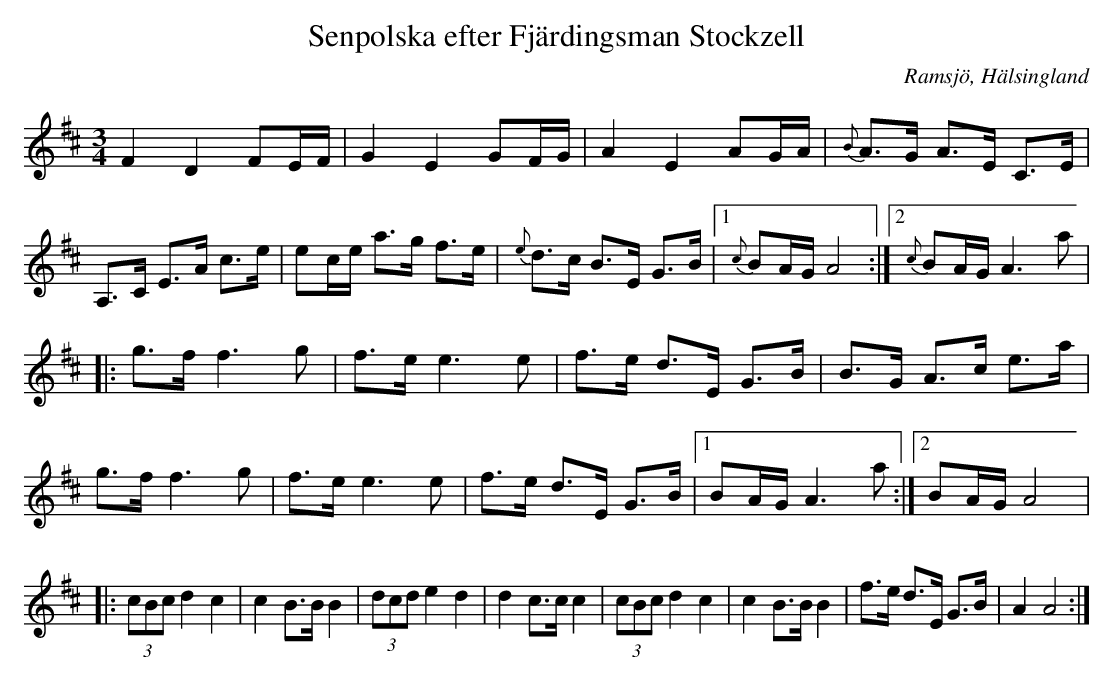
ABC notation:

X:1
T: Senpolska efter Fjärdingsman Stockzell
O: Ramsjö, Hälsingland
M:3/4
L:1/8
K:D
F2 D2 FE/F/|G2 E2 GF/G/|A2 E2 AG/A/|{B}A>G A>E C>E|A,>C E>A c>e|ec/e/ a>g f>e| {e}d>c B>E G>B |1 {c}BA/G/ A4:|2{c}BA/G/ A2>a2|
|:g>f f2>g2|f>e e2>e2|f>e d>E G>B|B>G A>c e>a|g>f f2>g2|f>e e2>e2|f>e d>E G>B|1 BA/G/ A2>a2:|2 BA/G/ A4|
|:(3cBc d2 c2|c2 B>B B2|(3dcd e2 d2|d2 c>c c2|(3cBc d2 c2|c2 B>B B2|f>e d>E G>B|A2 A4:|
